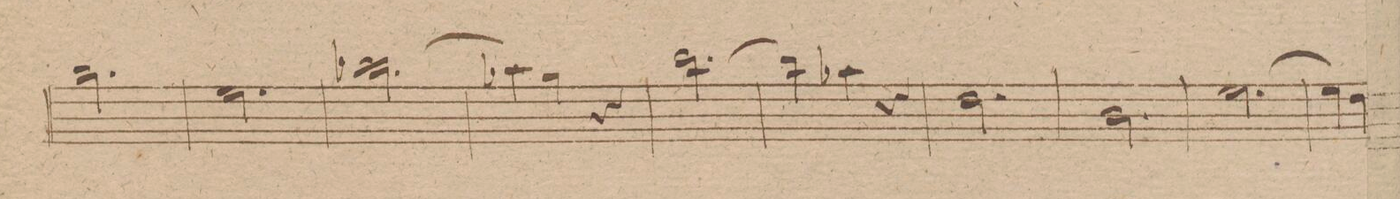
**kern	**dynam
*I"Clarinetto 1mo in. A.	*
*clefG2	*
*k[f#]	*
*met(c|)	*
*M3/4	*
2.ee\	.
=212	=212
2.cc\	.
=213	=213
[2.ffX\	.
=214	=214
4ffX\]	.
4ee\	.
4r	.
=215	=215
[2.gg\	.
=216	=216
4gg\]	.
4ffX\	.
4r	.
=217	=217
2.b\	.
=218	=218
2.g/	.
=219	=219
[2.cc\	.
=220	=220
4cc\]	.
4b\	.
4ryy	.
=221	=221
*-	*-
